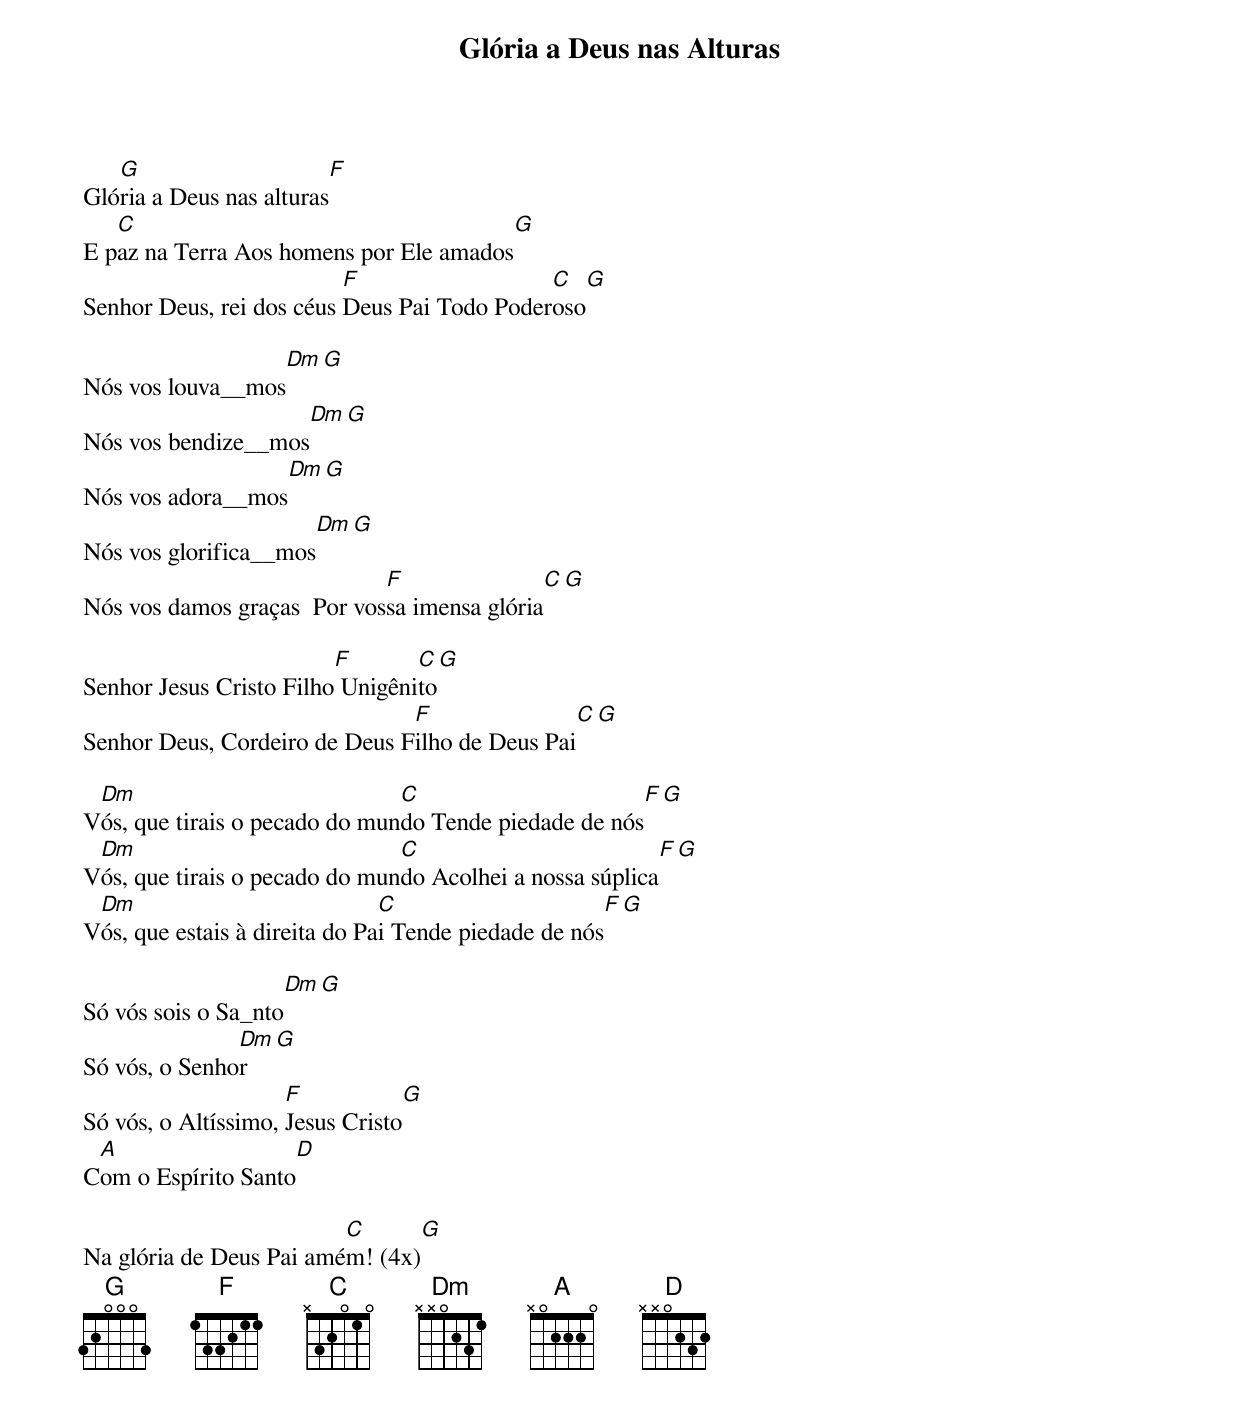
Glória a Deus nas Alturas

   G                             F
Glória a Deus nas alturas
   C                                                             G
E paz na Terra Aos homens por Ele amados
                          F                  C                                G
Senhor Deus, rei dos céus Deus Pai Todo Poderoso

                     Dm   G
Nós vos louva__mos
                         Dm  G
Nós vos bendize__mos
                     Dm  G
Nós vos adora__mos
                         Dm  G
Nós vos glorifica__mos
                             F                 C                      G
Nós vos damos graças  Por vossa imensa glória

                         F       C               G
Senhor Jesus Cristo Filho Unigênito
                               F                      C                   G
Senhor Deus, Cordeiro de Deus Filho de Deus Pai

 Dm                            C                           F                         G
Vós, que tirais o pecado do mundo Tende piedade de nós
 Dm                            C                            F                         G
Vós, que tirais o pecado do mundo Acolhei a nossa súplica
 Dm                            C                            F                         G
Vós, que estais à direita do Pai Tende piedade de nós

                     Dm  G
Só vós sois o Sa_nto
               Dm  G
Só vós, o Senhor
                     F                    G
Só vós, o Altíssimo, Jesus Cristo
 A                       D
Com o Espírito Santo

                         C            G
Na glória de Deus Pai amém! (4x)
